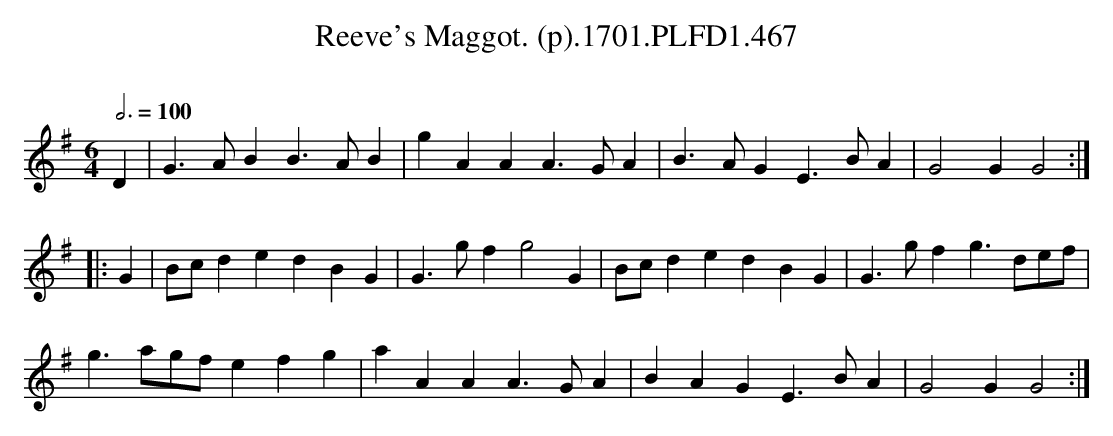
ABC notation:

X:1
T:Reeve's Maggot. (p).1701.PLFD1.467
M:6/4
L:1/4
Q:3/4=100
O:
K:G
D|G>ABB>AB|gAAA>GA|B>AGE>BA|G2GG2:|
|:G|B/c/dedBG|G>gfg2G|B/c/dedBG|G>gfg>de/f/|
g>ag/f/efg|aAAA>GA|BAGE>BA|G2GG2:|
